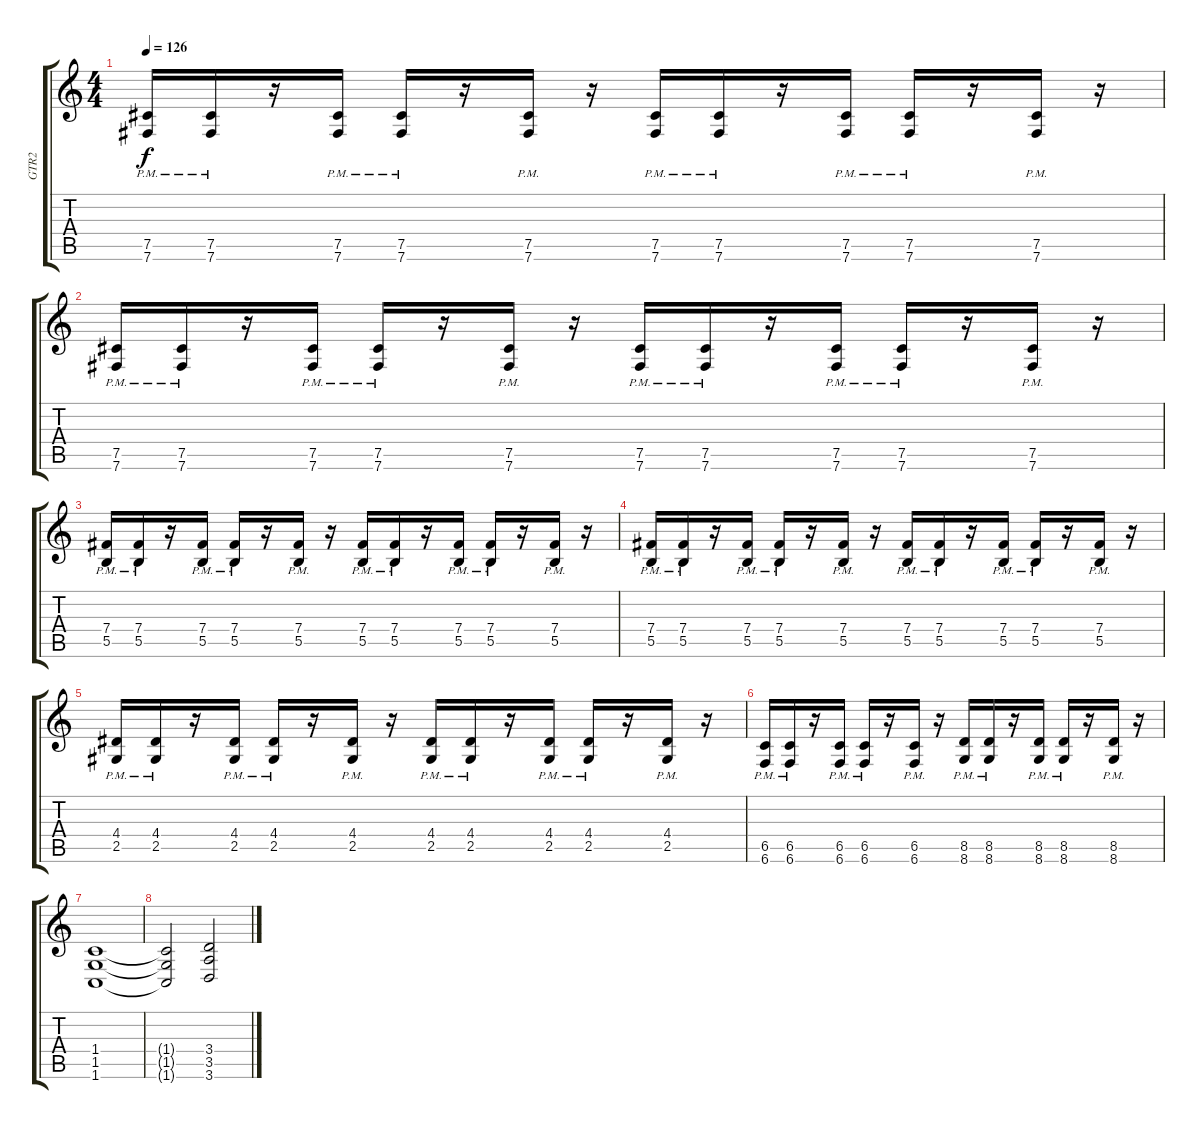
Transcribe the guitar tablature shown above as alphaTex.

\track ("GTR2" "GTR2") {instrument distortionguitar}
\staff {score tabs}
\tuning (Db4 Ab3 E3 B2 Gb2 B1) {hide}
\ts (4 4)
\tempo 126
\clef g2
\ks c
(7.5{pm} 7.6{pm}).16{dy f} (7.5{pm} 7.6{pm}).16 r.16 (7.5{pm} 7.6{pm}).16 (7.5{pm} 7.6{pm}).16 r.16 (7.5{pm} 7.6{pm}).16 r.16 (7.5{pm} 7.6{pm}).16 (7.5{pm} 7.6{pm}).16 r.16 (7.5{pm} 7.6{pm}).16 (7.5{pm} 7.6{pm}).16 r.16 (7.5{pm} 7.6{pm}).16 r.16 |
(7.5{pm} 7.6{pm}).16 (7.5{pm} 7.6{pm}).16 r.16 (7.5{pm} 7.6{pm}).16 (7.5{pm} 7.6{pm}).16 r.16 (7.5{pm} 7.6{pm}).16 r.16 (7.5{pm} 7.6{pm}).16 (7.5{pm} 7.6{pm}).16 r.16 (7.5{pm} 7.6{pm}).16 (7.5{pm} 7.6{pm}).16 r.16 (7.5{pm} 7.6{pm}).16 r.16 |
(7.4{pm} 5.5{pm}).16 (7.4{pm} 5.5{pm}).16 r.16 (7.4{pm} 5.5{pm}).16 (7.4{pm} 5.5{pm}).16 r.16 (7.4{pm} 5.5{pm}).16 r.16 (7.4{pm} 5.5{pm}).16 (7.4{pm} 5.5{pm}).16 r.16 (7.4{pm} 5.5{pm}).16 (7.4{pm} 5.5{pm}).16 r.16 (7.4{pm} 5.5{pm}).16 r.16 |
(7.4{pm} 5.5{pm}).16 (7.4{pm} 5.5{pm}).16 r.16 (7.4{pm} 5.5{pm}).16 (7.4{pm} 5.5{pm}).16 r.16 (7.4{pm} 5.5{pm}).16 r.16 (7.4{pm} 5.5{pm}).16 (7.4{pm} 5.5{pm}).16 r.16 (7.4{pm} 5.5{pm}).16 (7.4{pm} 5.5{pm}).16 r.16 (7.4{pm} 5.5{pm}).16 r.16 |
(4.4{pm} 2.5{pm}).16 (4.4{pm} 2.5{pm}).16 r.16 (4.4{pm} 2.5{pm}).16 (4.4{pm} 2.5{pm}).16 r.16 (4.4{pm} 2.5{pm}).16 r.16 (4.4{pm} 2.5{pm}).16 (4.4{pm} 2.5{pm}).16 r.16 (4.4{pm} 2.5{pm}).16 (4.4{pm} 2.5{pm}).16 r.16 (4.4{pm} 2.5{pm}).16 r.16 |
(6.5{pm} 6.6{pm}).16 (6.5{pm} 6.6{pm}).16 r.16 (6.5{pm} 6.6{pm}).16 (6.5{pm} 6.6{pm}).16 r.16 (6.5{pm} 6.6{pm}).16 r.16 (8.5{pm} 8.6{pm}).16 (8.5{pm} 8.6{pm}).16 r.16 (8.5{pm} 8.6{pm}).16 (8.5{pm} 8.6{pm}).16 r.16 (8.5{pm} 8.6{pm}).16 r.16 |
(1.4 1.5 1.6).1 |
(1.4{t} 1.5{t} 1.6{t}).2 (3.4 3.5 3.6).2
